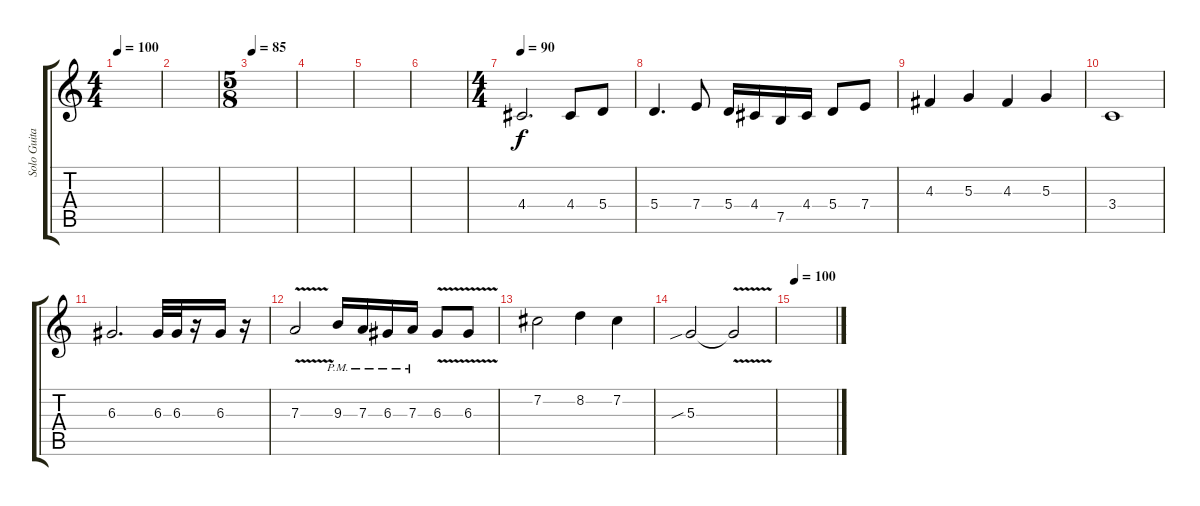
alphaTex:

\track ("Solo Guitar" "Solo Guita") {instrument acousticguitarsteel}
\staff {score tabs}
\tuning (B3 Gb3 D3 A2 E2 B1) {hide}
\ts (4 4)
\tempo 100
\clef g2
\ks c
|
|
\ts (5 8)
\tempo 85
|
|
|
|
\ts (4 4)
\tempo 90
4.4.2{d} 4.4.8 5.4.8 |
5.4.4{d} 7.4.8 5.4.16 4.4.16 7.5.16 4.4.16 5.4.8 7.4.8 |
4.3.4 5.3.4 4.3.4 5.3.4 |
3.4.1 |
6.3.2{d instrument distortionguitar} 6.3.32 6.3.32 r.16 6.3.16 r.16 |
7.3{v}.2 9.3{pm}.16 7.3{pm}.16 6.3{pm}.16 7.3{pm}.16 6.3{v}.8 6.3{v}.8 |
7.2.2 8.2.4 7.2.4 |
5.3{sib}.2 5.3{v t}.2 |
\tempo 100
